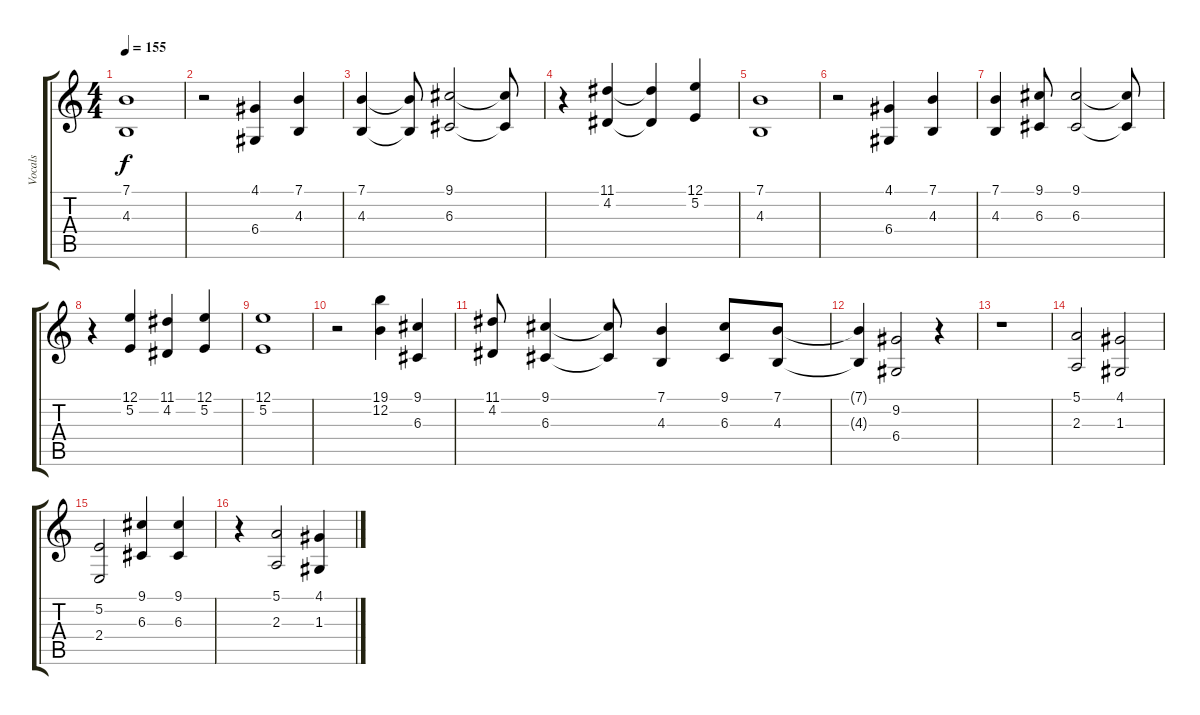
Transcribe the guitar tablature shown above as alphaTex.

\track ("Vocals" "Vocals") {instrument oboe}
\staff {score tabs}
\tuning (E4 B3 G3 D3 A2 E2) {hide}
\ts (4 4)
\tempo 155
\clef g2
\ks c
(7.1 4.3).1{dy f} |
r.2 (4.1 6.4).4 (7.1 4.3).4 |
(7.1 4.3).4 (7.1{t} 4.3{t}).8 (9.1 6.3).2 (9.1{t} 6.3{t}).8 |
r.4 (11.1 4.2).4 (11.1{t} 4.2{t}).4 (12.1 5.2).4 |
(7.1 4.3).1 |
r.2 (4.1 6.4).4 (7.1 4.3).4 |
(7.1 4.3).4 (9.1 6.3).8 (9.1 6.3).2 (9.1{t} 6.3{t}).8 |
r.4 (12.1 5.2).4 (11.1 4.2).4 (12.1 5.2).4 |
(12.1 5.2).1 |
r.2 (19.1 12.2).4 (9.1 6.3).4 |
(11.1 4.2).8 (9.1 6.3).4 (9.1{t} 6.3{t}).8 (7.1 4.3).4 (9.1 6.3).8 (7.1 4.3).8 |
(7.1{t} 4.3{t}).4 (9.2 6.4).2 r.4 |
r.1 |
(5.1 2.3).2 (4.1 1.3).2 |
(5.2 2.4).2 (9.1 6.3).4 (9.1 6.3).4 |
r.4 (5.1 2.3).2 (4.1 1.3).4
